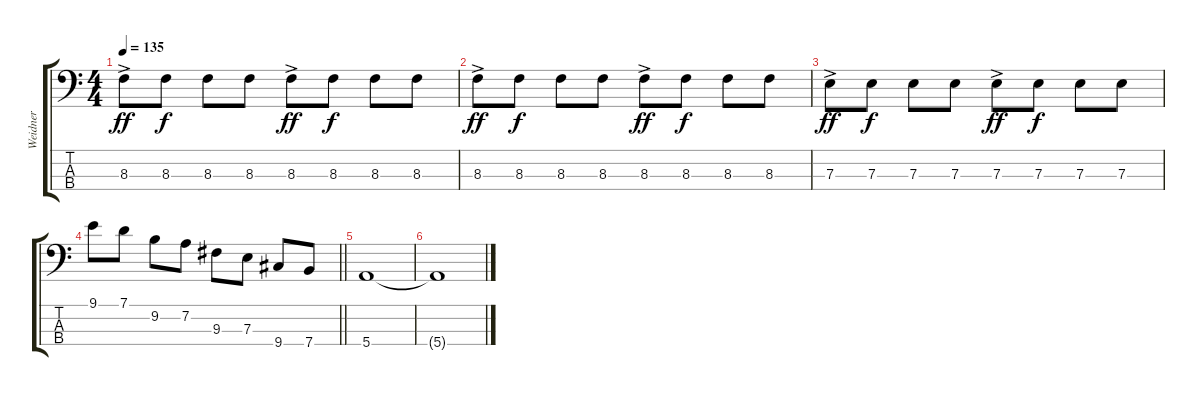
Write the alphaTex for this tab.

\track ("Weidner" "Weidner") {instrument electricbasspick}
\staff {score tabs}
\tuning (G2 D2 A1 E1) {hide}
\ts (4 4)
\tempo 135
\clef f4
\ks c
8.3{ac}.8{dy ff} 8.3.8{dy f} 8.3.8 8.3.8 8.3{ac}.8{dy ff} 8.3.8{dy f} 8.3.8 8.3.8 |
8.3{ac}.8{dy ff} 8.3.8{dy f} 8.3.8 8.3.8 8.3{ac}.8{dy ff} 8.3.8{dy f} 8.3.8 8.3.8 |
7.3{ac}.8{dy ff} 7.3.8{dy f} 7.3.8 7.3.8 7.3{ac}.8{dy ff} 7.3.8{dy f} 7.3.8 7.3.8 |
\barLineRight lightlight
9.1.8 7.1.8 9.2.8 7.2.8 9.3.8 7.3.8 9.4.8 7.4.8 |
5.4.1 |
5.4{t}.1{volume 0}
